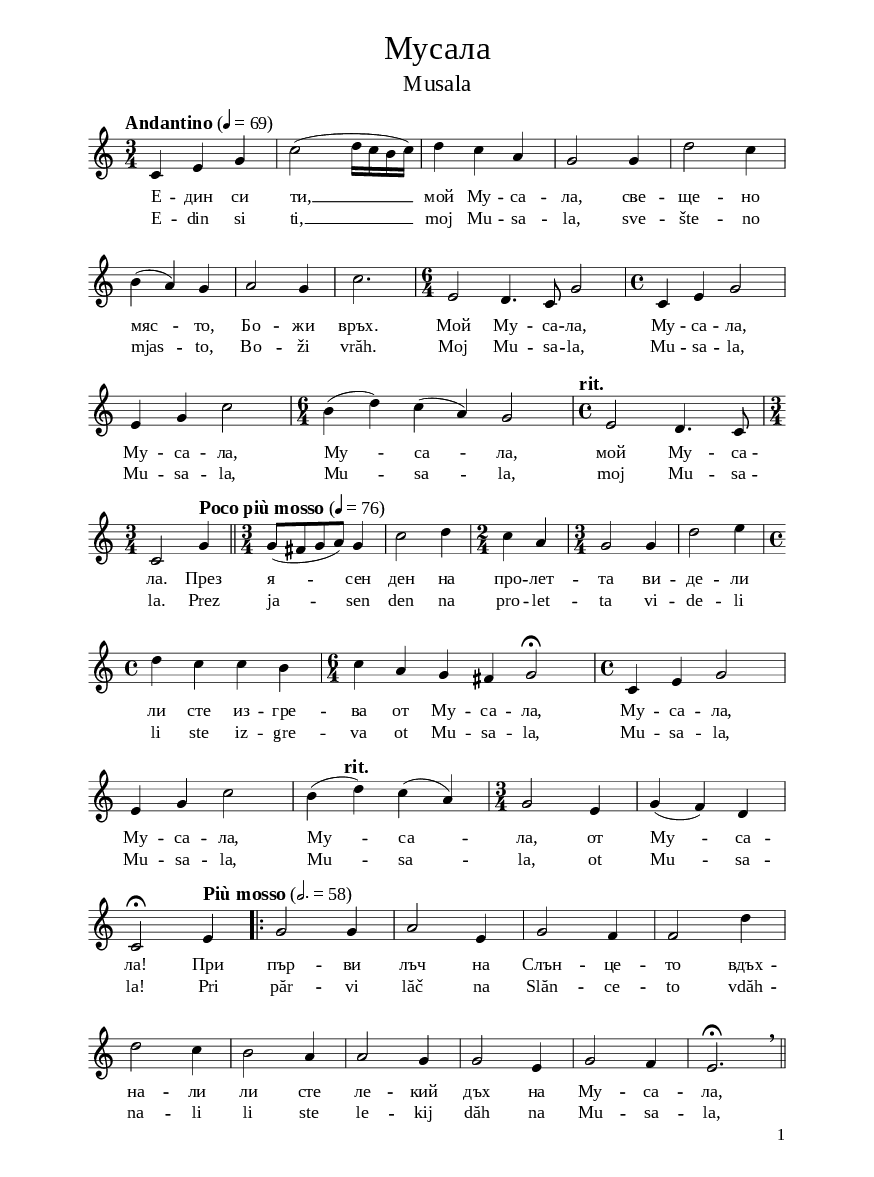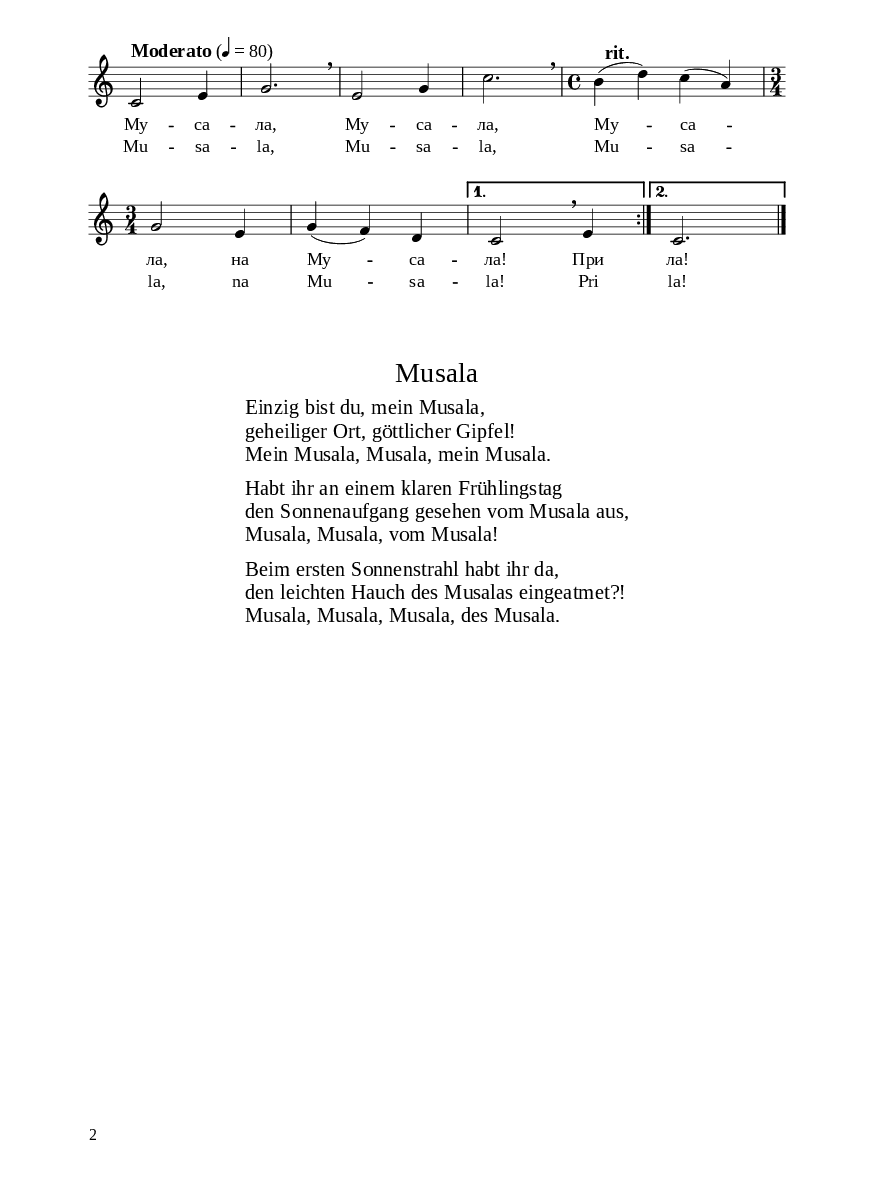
\version "2.24.4"

% include paper part and global functions
\include "include/globals.ily"

\bookpart {
  \label #'ref087
  \tocItem \markup "Мусала – Musala"

  \paper {
    print-all-headers = ##t
    print-page-number = ##t
    print-first-page-number = ##t

    % put page numbers on the bottom
    oddHeaderMarkup = \markup ""
    evenHeaderMarkup = \markup ""
    oddFooterMarkup = \markup
    \fill-line {
      ""
      \if \should-print-page-number \fromproperty #'page:page-number-string
    }
    evenFooterMarkup = \markup
    \fill-line {
      \if \should-print-page-number \fromproperty #'page:page-number-string
      ""
    }

    left-margin = 1.5\cm
    right-margin = 1.5\cm
    top-margin = 1.2\cm
    bottom-margin = 1.0\cm
    ragged-bottom = ##t % do not spread the staves to fill the whole vertical space

    % change distance between staves
    system-system-spacing =
    #'((basic-distance . 19)
       (minimum-distance . 8)
       (padding . 2)
       (stretchability . 12))
  }

  \header {
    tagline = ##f
  }
  \score {
    \include "include/score-layout.ily"

    \new Voice \absolute {
      \clef treble
      \key c \major
      \time 3/4
      \tempoFunc "Andantino" 4 "69"

      c'4 e'4 g'4 | c''2 ( d''16 c'' b' c'' ) |  d''4 c''4 a'4 | g'2 g'4 |

      d''2 c''4  | \break

      b'4 ( a'4 ) g'4 | a'2 g'4 | c''2.| \time 6/4 e'2 d'4. c'8 g'2 |

      \time 4/4 c'4 e'4  g'2  | \break

      e'4 g'4 c''2 |

      \time 6/4 b'4 ( d''4 ) c''4 ( a'4 ) g'2 \tempo "rit." |

      \time 4/4 e'2 d'4. c'8 | \break

      \time 3/4 c'2 \tempoFunc "Poco più mosso" 4 "76" g'4  | \bar "||"

      \time 3/4



      g'8 ( fis'8 g'8 a'8 ) g'4 |

      c''2 d''4 | \time 2/4 c''4 a'4 |\time 3/4 g'2 g'4 | d''2 e''4 | \break

      \time 4/4 d''4 c'' c'' b' |

      \time 6/4 c''4 a' g' fis' g'2 \fermata |

      \time 4/4 c'4 e'4 g'2 | \break

      e'4 g'4 c''2  | \tempo "        rit." b'4 ( d''4 ) c''4 ( a'4 ) |

      \time 3/4 g'2 e'4 |

      g'4 ( f'4 ) d'4 | \break

      c'2\fermata

      \tempoFunc "Più mosso" 2. "58"

      e'4 | \repeat volta 2 {
        g'2 g'4 | a'2 e'4 | g'2 f'4 f'2 d''4 |\break

        d''2 c''4 | b'2 a'4 | a'2 g'4 | g'2 e'4 | g'2 f'4 | e'2.\fermata \breathe \bar "||" \break

        \tempoFunc "Moderato" 4 "80"

        c'2 e'4 |  g'2. \breathe |

        e'2 g'4 | c''2. \breathe | \time 4/4 \tempo "        rit." b'4 ( d''4 ) c''4 ( a'4 ) \break

        \time 3/4 g'2 e'4 | g'4 ( f'4 ) d'4
      } \alternative { { c'2  \breathe e'4 } {c'2. } } \bar "|."

    }



    \addlyrics {
      Е -- дин си ти, __ мой Му -- са -- ла, све -- ще -- но

      мяс -- то, Бо -- жи връх.  Мой Му -- са -- ла, Му -- са -- ла,

      Му -- са -- ла, Му -- са -- ла, мой Му -- са -- ла.

      През я -- сен ден на про -- лет -- та ви -- де -- ли

      ли сте из -- гре -- ва от Му -- са -- ла,    Му -- са -- ла,

      Му -- са -- ла,  Му -- са -- ла,  от Му -- са -- ла! При пър -- ви

      лъч на Слън -- це -- то вдъх -- на -- ли ли сте ле -- кий дъх на Му -- са -- ла,

      Му -- са -- ла, Му -- са -- ла, Му -- са -- ла, на Му -- са -- ла! При ла!
    }
    \addlyrics {
      E -- din si ti, __ moj Mu -- sa -- la, sve -- šte -- no

      mjas -- to, Bo -- ži vrăh.  Moj Mu -- sa -- la, Mu -- sa -- la,

      Mu -- sa -- la, Mu -- sa -- la, moj Mu -- sa -- la.

      Prez ja -- sen den na pro -- let -- ta vi -- de -- li

      li ste iz -- gre -- va ot Mu -- sa -- la,    Mu -- sa -- la,

      Mu -- sa -- la,  Mu -- sa -- la,  ot Mu -- sa -- la! Pri păr -- vi

      lăč na Slăn -- ce -- to vdăh -- na -- li li ste le -- kij dăh na Mu -- sa -- la,

      Mu -- sa -- la, Mu -- sa -- la, Mu -- sa -- la, na Mu -- sa -- la! Pri la!
    }

    \header {
      title = \titleFunc "Мусала" "Musala"
    }

    \midi{}

  } % score


  \markup \vspace #3


  % include foreign translation(s) of the song
  \version "2.24.4"

\markup \fill-line { \fontsize #deTitleFontSize  "Musala" }


\markup \null
\markup \null

\markup \abs-fontsize #10 {
    \fill-line {
  \override #`(baseline-skip . ,deCoupletBaselineSkip)

  \column {
    \line { Einzig bist du, mein Musala,}

    \line { geheiliger Ort, göttlicher Gipfel!}

    \line { Mein Musala, Musala, mein Musala.}
    \vspace #0.5

    \line { Habt ihr an einem klaren Frühlingstag }

    \line {den Sonnenaufgang gesehen vom Musala aus,}

    \line {Musala, Musala, vom Musala!}
    \vspace #0.5

    \line { Beim ersten Sonnenstrahl habt ihr da, }

    \line { den leichten Hauch des Musalas eingeatmet?! }

    \line { Musala, Musala, Musala, des Musala.}

  }
    }
}


} % bookpart
